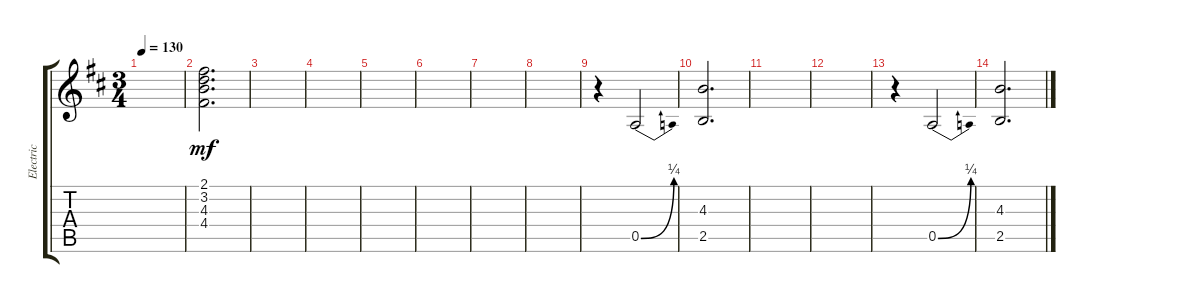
\track ("Electric" "Electric") {instrument overdrivenguitar}
\staff {score tabs}
\tuning (E4 B3 G3 D3 A2 E2) {hide}
\ts (3 4)
\tempo 130
\clef g2
\ks bminor
|
(2.1 3.2 4.3 4.4).2{d dy mf} |
|
|
|
|
|
|
r.4 0.5{be (bend 0 0 60 1)}.2 |
(4.3 2.5).2{d} |
|
|
r.4 0.5{be (bend 0 0 60 1)}.2 |
(4.3 2.5).2{d}
